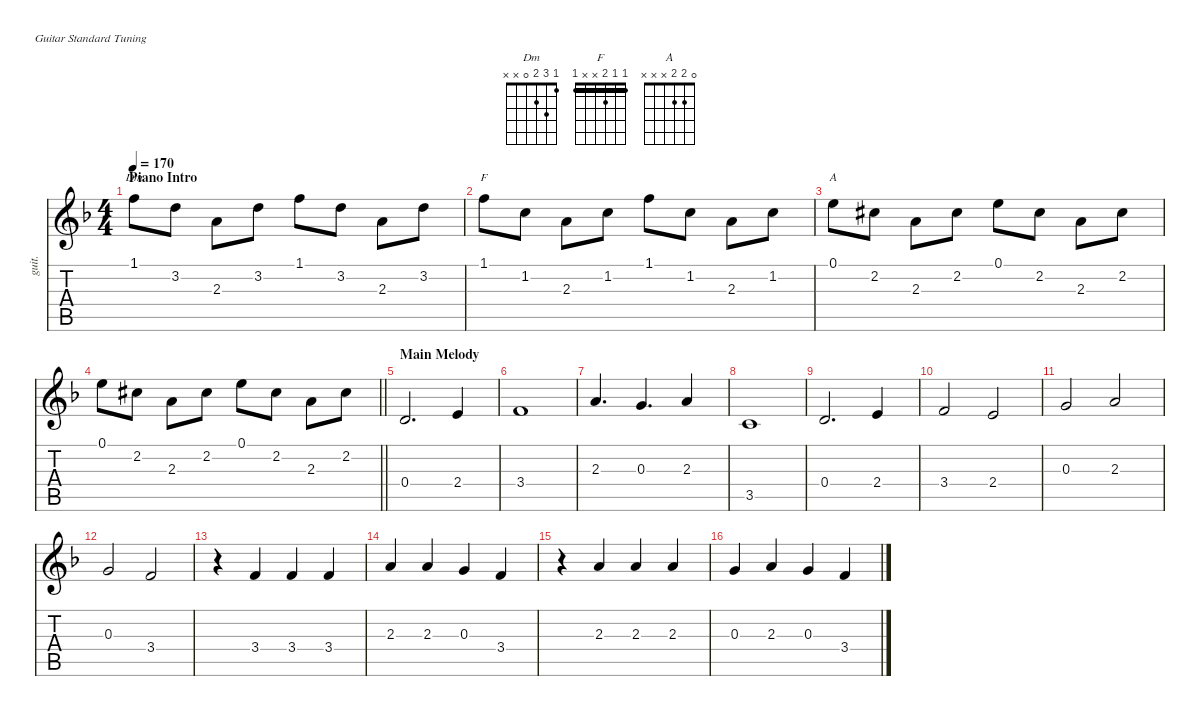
\defaultSystemsLayout 4
\hideDynamics
\bracketExtendMode nobrackets
\otherSystemsTrackNameOrientation horizontal
\track ("Guitar" "guit. ") {defaultSystemsLayout 4 instrument panflute}
\staff {score tabs}
\tuning (E4 B3 G3 D3 A2 E2)
\displaytranspose 12
\chord ("Dm" 1 3 2 0 x x) {showfingering false}
\chord ("F" 1 1 2 x x 1) {showfingering false barre (1 1)}
\chord ("A" 0 2 2 x x x) {showfingering false}
\ts (4 4)
\beaming (8 2 2 2 2)
\section ("" "Piano Intro")
\tempo 170
\clef g2
\ks dminor
1.1{acc forcenatural}.8{ch "Dm" dy f instrument brightacousticpiano beam Down} 3.2{acc forcenatural}.8{beam Down} 2.3{acc forcenatural}.8{beam Down} 3.2{acc forcenatural}.8{beam Down} 1.1{acc forcenatural}.8{beam Down} 3.2{acc forcenatural}.8{beam Down} 2.3{acc forcenatural}.8{beam Down} 3.2{acc forcenatural}.8{beam Down} |
1.1{acc forcenatural}.8{ch "F" beam Down} 1.2{acc forcenatural}.8{beam Down} 2.3{acc forcenatural}.8{beam Down} 1.2{acc forcenatural}.8{beam Down} 1.1{acc forcenatural}.8{beam Down} 1.2{acc forcenatural}.8{beam Down} 2.3{acc forcenatural}.8{beam Down} 1.2{acc forcenatural}.8{beam Down} |
0.1{acc forcenatural}.8{ch "A" beam Down} 2.2{acc #}.8{beam Down} 2.3{acc forcenatural}.8{beam Down} 2.2{acc #}.8{beam Down} 0.1{acc forcenatural}.8{beam Down} 2.2{acc #}.8{beam Down} 2.3{acc forcenatural}.8{beam Down} 2.2{acc #}.8{beam Down} |
\barLineRight lightlight
0.1{acc forcenatural}.8{instrument panflute beam Down} 2.2{acc #}.8{beam Down} 2.3{acc forcenatural}.8{beam Down} 2.2{acc #}.8{beam Down} 0.1{acc forcenatural}.8{beam Down} 2.2{acc #}.8{beam Down} 2.3{acc forcenatural}.8{beam Down} 2.2{acc #}.8{beam Down} |
\section ("" "Main Melody")
0.4{acc forcenatural}.2{d beam Up} 2.4{acc forcenatural}.4{beam Up} |
3.4{acc forcenatural}.1{beam Up} |
2.3{acc forcenatural}.4{d beam Up} 0.3{acc forcenatural}.4{d beam Up} 2.3{acc forcenatural}.4{beam Up} |
3.5{acc forcenatural}.1{beam Up} |
0.4{acc forcenatural}.2{d beam Up} 2.4{acc forcenatural}.4{beam Up} |
3.4{acc forcenatural}.2{beam Up} 2.4{acc forcenatural}.2{beam Up} |
0.3{acc forcenatural}.2{beam Up} 2.3{acc forcenatural}.2{beam Up} |
0.3{acc forcenatural}.2{beam Up} 3.4{acc forcenatural}.2{beam Up} |
r.4{beam Down} 3.4{acc forcenatural}.4{beam Up} 3.4{acc forcenatural}.4{beam Up} 3.4{acc forcenatural}.4{beam Up} |
2.3{acc forcenatural}.4{beam Up} 2.3{acc forcenatural}.4{beam Up} 0.3{acc forcenatural}.4{beam Up} 3.4{acc forcenatural}.4{beam Up} |
r.4{beam Down} 2.3{acc forcenatural}.4{beam Up} 2.3{acc forcenatural}.4{beam Up} 2.3{acc forcenatural}.4{beam Up} |
0.3{acc forcenatural}.4{beam Up} 2.3{acc forcenatural}.4{beam Up} 0.3{acc forcenatural}.4{beam Up} 3.4{acc forcenatural}.4{beam Up}
